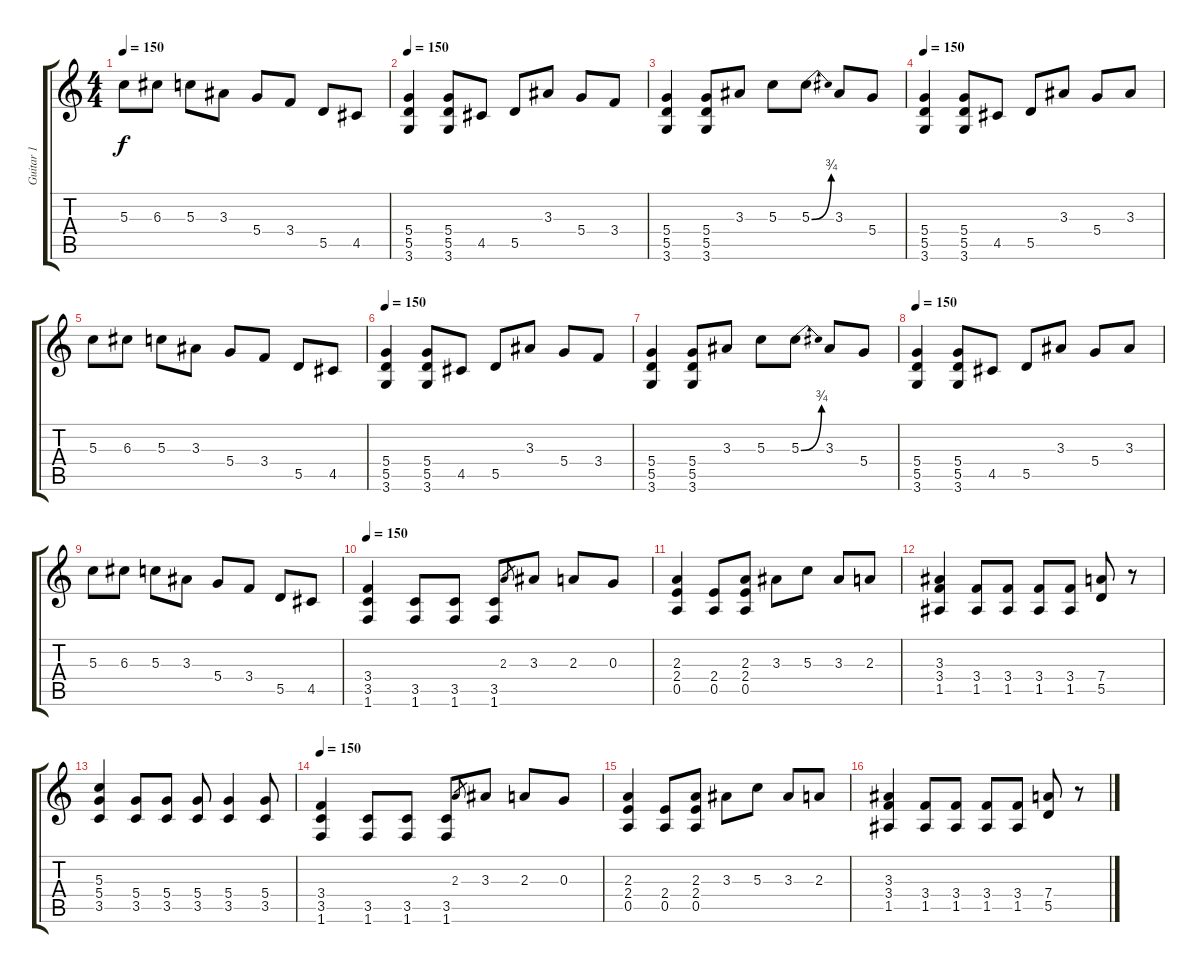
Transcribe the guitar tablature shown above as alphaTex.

\track ("Guitar 1" "Guitar 1") {instrument distortionguitar}
\staff {score tabs}
\tuning (E4 B3 G3 D3 A2 E2) {hide}
\ts (4 4)
\tempo 150
\clef g2
\ks c
5.3.8{dy f} 6.3.8 5.3.8 3.3.8 5.4.8 3.4.8 5.5.8 4.5.8 |
\tempo 150
(5.4 5.5 3.6).4 (5.4 5.5 3.6).8 4.5.8 5.5.8 3.3.8 5.4.8 3.4.8 |
(5.4 5.5 3.6).4 (5.4 5.5 3.6).8 3.3.8 5.3.8 5.3{be (bend 0 0 60 3)}.8 3.3.8 5.4.8 |
\tempo 150
(5.4 5.5 3.6).4 (5.4 5.5 3.6).8 4.5.8 5.5.8 3.3.8 5.4.8 3.3.8 |
5.3.8 6.3.8 5.3.8 3.3.8 5.4.8 3.4.8 5.5.8 4.5.8 |
\tempo 150
(5.4 5.5 3.6).4 (5.4 5.5 3.6).8 4.5.8 5.5.8 3.3.8 5.4.8 3.4.8 |
(5.4 5.5 3.6).4 (5.4 5.5 3.6).8 3.3.8 5.3.8 5.3{be (bend 0 0 60 3)}.8 3.3.8 5.4.8 |
\tempo 150
(5.4 5.5 3.6).4 (5.4 5.5 3.6).8 4.5.8 5.5.8 3.3.8 5.4.8 3.3.8 |
5.3.8 6.3.8 5.3.8 3.3.8 5.4.8 3.4.8 5.5.8 4.5.8 |
\tempo 150
(3.4 3.5 1.6).4 (3.5 1.6).8 (3.5 1.6).8 (3.5 1.6).8 2.3.8{gr} 3.3.8 2.3.8 0.3.8 |
(2.3 2.4 0.5).4 (2.4 0.5).8 (2.3 2.4 0.5).8 3.3.8 5.3.8 3.3.8 2.3.8 |
(3.3 3.4 1.5).4 (3.4 1.5).8 (3.4 1.5).8 (3.4 1.5).8 (3.4 1.5).8 (7.4 5.5).8 r.8 |
(5.3 5.4 3.5).4 (5.4 3.5).8 (5.4 3.5).8 (5.4 3.5).8 (5.4 3.5).4 (5.4 3.5).8 |
\tempo 150
(3.4 3.5 1.6).4 (3.5 1.6).8 (3.5 1.6).8 (3.5 1.6).8 2.3.8{gr} 3.3.8 2.3.8 0.3.8 |
(2.3 2.4 0.5).4 (2.4 0.5).8 (2.3 2.4 0.5).8 3.3.8 5.3.8 3.3.8 2.3.8 |
(3.3 3.4 1.5).4 (3.4 1.5).8 (3.4 1.5).8 (3.4 1.5).8 (3.4 1.5).8 (7.4 5.5).8 r.8
